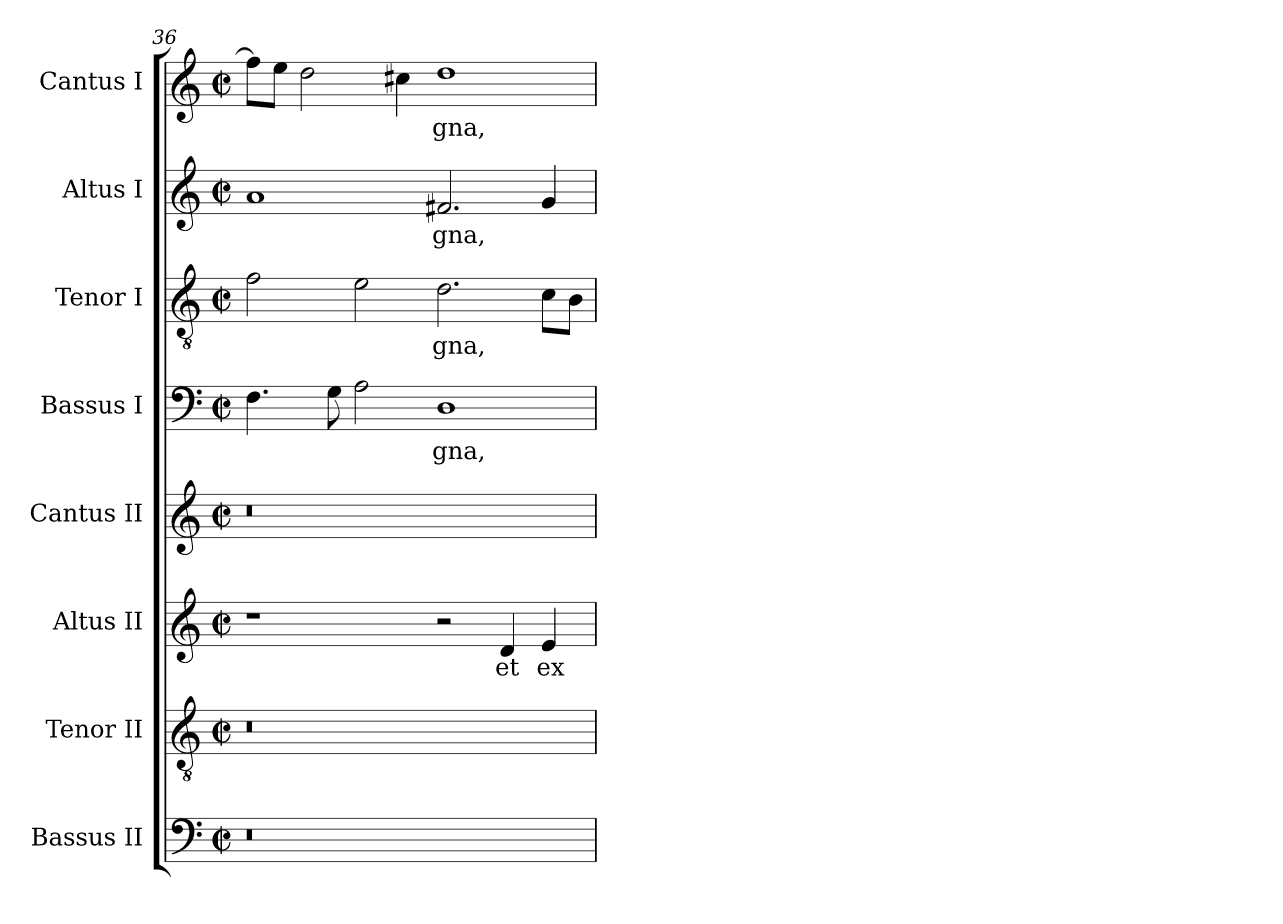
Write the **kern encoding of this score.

**kern	**kern	**kern	**text	**kern	**kern	**text	**kern	**text	**kern	**text	**kern	**text
*part8	*part7	*part6	*part6	*part5	*part4	*part4	*part3	*part3	*part2	*part2	*part1	*part1
*staff8	*staff7	*staff6	*staff6	*staff5	*staff4	*staff4	*staff3	*staff3	*staff2	*staff2	*staff1	*staff1
*I"Bassus II	*I"Tenor II	*I"Altus II	*	*I"Cantus II	*I"Bassus I	*	*I"Tenor I	*	*I"Altus I	*	*I"Cantus I	*
*clefF4	*clefGv2	*clefG2	*	*clefG2	*clefF4	*	*clefGv2	*	*clefG2	*	*clefG2	*
*M2/2	*M2/2	*M2/2	*	*M2/2	*M2/2	*	*M2/2	*	*M2/2	*	*M2/2	*
*met(c|)	*met(c|)	*met(c|)	*	*met(c|)	*met(c|)	*	*met(c|)	*	*met(c|)	*	*met(c|)	*
=36	=36	=36	=36	=36	=36	=36	=36	=36	=36	=36	=36	=36
0r	0r	1r	.	0r	4.F\	.	2f\	.	1a	.	8ff\L]	.
.	.	.	.	.	.	.	.	.	.	.	8ee\J	.
.	.	.	.	.	.	.	.	.	.	.	2dd\	.
.	.	.	.	.	8G\	.	.	.	.	.	.	.
.	.	.	.	.	2A\	.	2e\	.	.	.	.	.
.	.	.	.	.	.	.	.	.	.	.	4cc#X\	.
!	!	!	!	!	!	!LO:LY:b	!	!LO:LY:b	!	!LO:LY:b	!	!LO:LY:b
.	.	2r	.	.	1D	gna,	2.d\	gna,	2.f#X/	-gna,	1dd	gna,
!	!	!	!LO:LY:b:cj	!	!	!	!	!	!	!	!	!
.	.	4d/	et	.	.	.	.	.	.	.	.	.
!	!	!	!LO:LY:b:cj	!	!	!	!	!	!	!	!	!
.	.	4e/	ex-	.	.	.	8c\L	.	4g/	.	.	.
.	.	.	.	.	.	.	8B\J	.	.	.	.	.
=	=	=	=	=	=	=	=	=	=	=	=	=
*-	*-	*-	*-	*-	*-	*-	*-	*-	*-	*-	*-	*-
